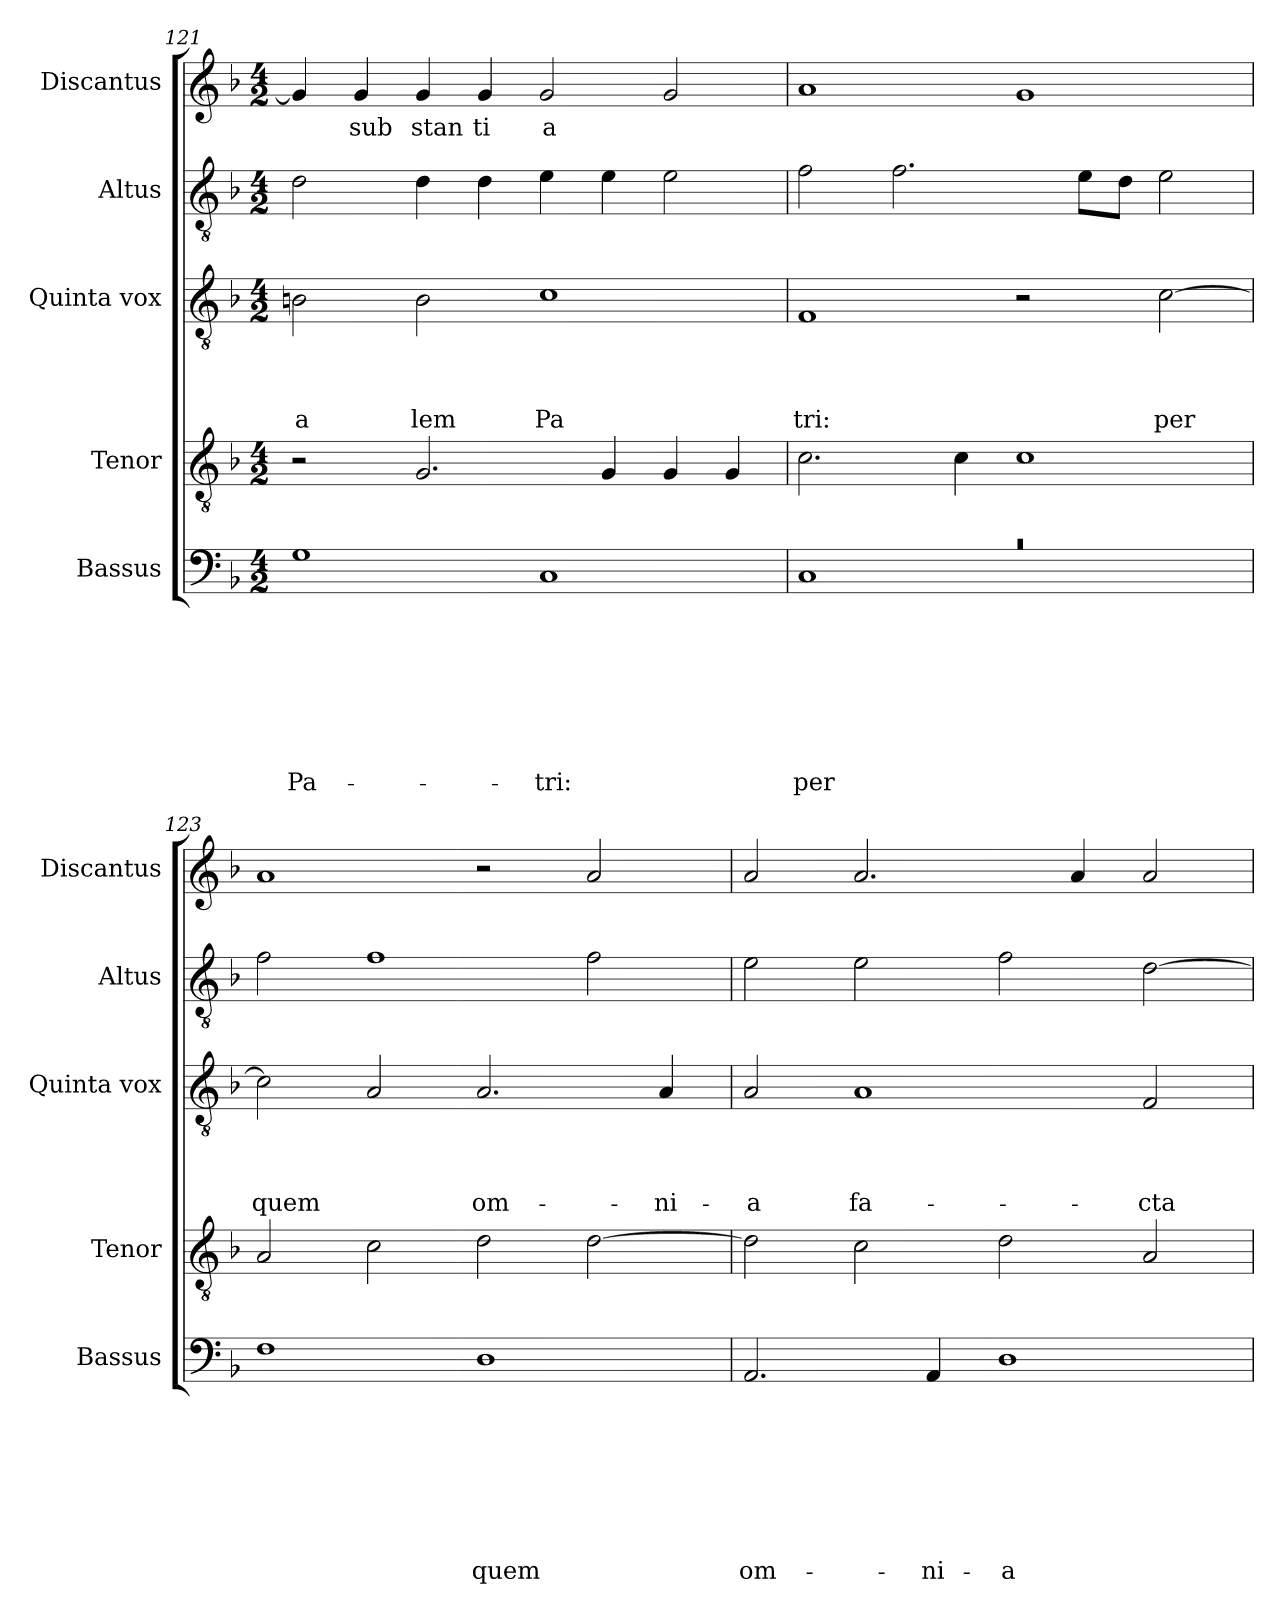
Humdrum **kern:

**kern	**text	**text	**text	**text	**text	**text	**text	**text	**kern	**kern	**text	**text	**text	**text	**kern	**kern	**text
*part5	*part5	*part5	*part5	*part5	*part5	*part5	*part5	*part5	*part4	*part3	*part3	*part3	*part3	*part3	*part2	*part1	*part1
*staff5	*staff5	*staff5	*staff5	*staff5	*staff5	*staff5	*staff5	*staff5	*staff4	*staff3	*staff3	*staff3	*staff3	*staff3	*staff2	*staff1	*staff1
*I"Bassus	*	*	*	*	*	*	*	*	*I"Tenor	*I"Quinta vox	*	*	*	*	*I"Altus	*I"Discantus	*
*I'Bassus	*	*	*	*	*	*	*	*	*I'Tenor	*I'Quinta vox	*	*	*	*	*I'Altus	*I'Discantus	*
*clefF4	*	*	*	*	*	*	*	*	*clefGv2	*clefGv2	*	*	*	*	*clefGv2	*clefG2	*
*ITrd-3c-5	*	*	*	*	*	*	*	*	*ITrd-3c-5	*	*	*	*	*	*ITrd-3c-5	*ITrd-3c-5	*
*k[b-e-]	*	*	*	*	*	*	*	*	*k[b-e-]	*k[b-]	*	*	*	*	*k[b-e-]	*k[b-e-]	*
*B-:	*	*	*	*	*	*	*	*	*B-:	*F:	*	*	*	*	*B-:	*B-:	*
*M4/2	*	*	*	*	*	*	*	*	*M4/2	*M4/2	*	*	*	*	*M4/2	*M4/2	*
=121	=121	=121	=121	=121	=121	=121	=121	=121	=121	=121	=121	=121	=121	=121	=121	=121	=121
!	!	!	!	!	!	!	!	!LO:LY:b	!	!	!	!	!	!LO:LY:b	!	!	!
1c	.	.	.	.	.	.	.	Pa-	2r	2Bn\	.	.	.	a	2g\	4cc/]	.
!	!	!	!	!	!	!	!	!	!	!	!	!	!	!	!	!	!LO:LY:b
.	.	.	.	.	.	.	.	.	.	.	.	.	.	.	.	4cc/	sub
!	!	!	!	!	!	!	!	!	!	!	!	!	!	!LO:LY:b	!	!	!LO:LY:b
.	.	.	.	.	.	.	.	.	2.c/	2B\	.	.	.	lem	4g\	4cc/	stan
!	!	!	!	!	!	!	!	!	!	!	!	!	!	!	!	!	!LO:LY:b
.	.	.	.	.	.	.	.	.	.	.	.	.	.	.	4g\	4cc/	ti
!	!	!	!	!	!	!	!	!LO:LY:b	!	!	!	!	!	!LO:LY:b	!	!	!LO:LY:b
1F	.	.	.	.	.	.	.	-tri:	.	1c	.	.	.	Pa	4a\	2cc/	a
.	.	.	.	.	.	.	.	.	4c/	.	.	.	.	.	4a\	.	.
.	.	.	.	.	.	.	.	.	4c/	.	.	.	.	.	2a\	2cc/	.
.	.	.	.	.	.	.	.	.	4c/	.	.	.	.	.	.	.	.
!!LO:PB:g=z
=122	=122	=122	=122	=122	=122	=122	=122	=122	=122	=122	=122	=122	=122	=122	=122	=122	=122
!LO:N:vis=1	!	!	!	!	!	!	!	!LO:LY:b	!	!	!	!	!	!LO:LY:b	!	!	!
*^	*	*	*	*	*	*	*	*	*	*	*	*	*	*	*	*	*
0rc	1F	.	.	.	.	.	.	.	per	2.f\	1F	.	.	.	tri:	2b-\	1dd	.
.	.	.	.	.	.	.	.	.	.	.	.	.	.	.	.	2.b-\	.	.
.	.	.	.	.	.	.	.	.	.	4f\	.	.	.	.	.	.	.	.
.	1ryy	.	.	.	.	.	.	.	.	1f	2r	.	.	.	.	.	1cc	.
.	.	.	.	.	.	.	.	.	.	.	.	.	.	.	.	8a\L	.	.
.	.	.	.	.	.	.	.	.	.	.	.	.	.	.	.	8g\J	.	.
!	!	!	!	!	!	!	!	!	!	!	!	!	!	!	!LO:LY:b	!	!	!
.	.	.	.	.	.	.	.	.	.	.	[>2c\	.	.	.	per	2a\	.	.
*v	*v	*	*	*	*	*	*	*	*	*	*	*	*	*	*	*	*	*
=123	=123	=123	=123	=123	=123	=123	=123	=123	=123	=123	=123	=123	=123	=123	=123	=123	=123
!	!	!	!	!	!	!	!	!	!	!	!	!	!	!LO:LY:b	!	!	!
1B-	.	.	.	.	.	.	.	.	2d/	2c\]	.	.	.	quem	2b-\	1dd	.
.	.	.	.	.	.	.	.	.	2f\	2A/	.	.	.	.	1b-	.	.
!	!	!	!	!	!	!	!	!LO:LY:b	!	!	!	!	!	!LO:LY:b	!	!	!
1G	.	.	.	.	.	.	.	quem	2g\	2.A/	.	.	.	om-	.	2r	.
.	.	.	.	.	.	.	.	.	[>2g\	.	.	.	.	.	2b-\	2dd/	.
!	!	!	!	!	!	!	!	!	!	!	!	!	!	!LO:LY:b	!	!	!
.	.	.	.	.	.	.	.	.	.	4A/	.	.	.	-ni-	.	.	.
=124	=124	=124	=124	=124	=124	=124	=124	=124	=124	=124	=124	=124	=124	=124	=124	=124	=124
!	!	!	!	!	!	!	!	!LO:LY:b	!	!	!	!	!	!LO:LY:b	!	!	!
2.D/	.	.	.	.	.	.	.	om-	2g\]	2A/	.	.	.	-a	2a\	2dd/	.
!	!	!	!	!	!	!	!	!	!	!	!	!	!	!LO:LY:b	!	!	!
.	.	.	.	.	.	.	.	.	2f\	1A	.	.	.	fa-	2a\	2.dd/	.
!	!	!	!	!	!	!	!	!LO:LY:b	!	!	!	!	!	!	!	!	!
4D/	.	.	.	.	.	.	.	-ni-	.	.	.	.	.	.	.	.	.
!	!	!	!	!	!	!	!	!LO:LY:b	!	!	!	!	!	!	!	!	!
1G	.	.	.	.	.	.	.	-a	2g\	.	.	.	.	.	2b-\	.	.
.	.	.	.	.	.	.	.	.	.	.	.	.	.	.	.	4dd/	.
!	!	!	!	!	!	!	!	!	!	!	!	!	!	!LO:LY:b	!	!	!
.	.	.	.	.	.	.	.	.	2d/	2F/	.	.	.	-cta	[>2g\	2dd/	.
=	=	=	=	=	=	=	=	=	=	=	=	=	=	=	=	=	=
*-	*-	*-	*-	*-	*-	*-	*-	*-	*-	*-	*-	*-	*-	*-	*-	*-	*-
